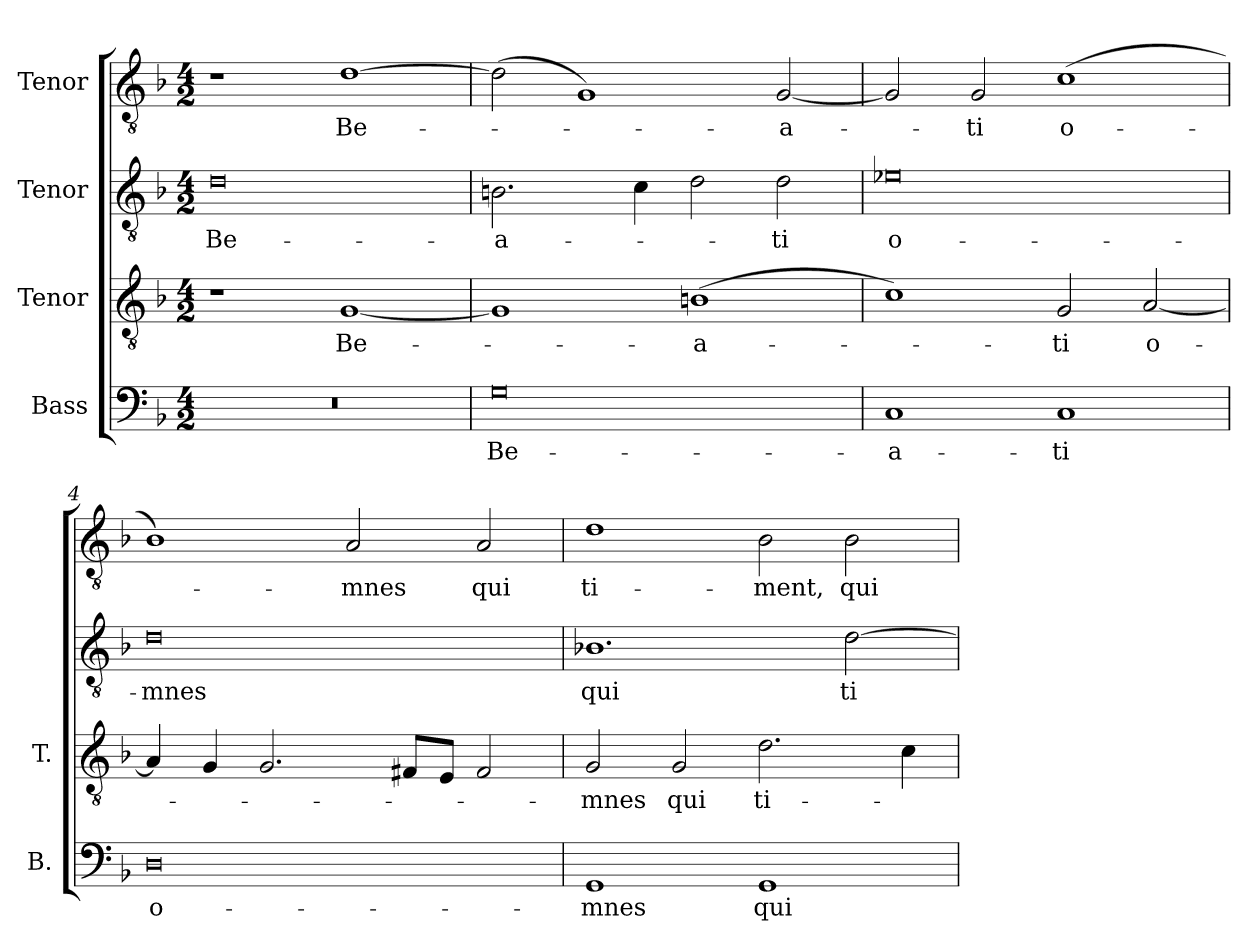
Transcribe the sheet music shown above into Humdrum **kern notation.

**kern	**text	**kern	**text	**kern	**text	**kern	**text
*part4	*part4	*part3	*part3	*part2	*part2	*part1	*part1
*staff4	*staff4	*staff3	*staff3	*staff2	*staff2	*staff1	*staff1
*I"Bass	*	*I"Tenor	*	*I"Tenor	*	*I"Tenor	*
*I'B.	*	*I'T.	*	*	*	*	*
!!LO:PB:g=z
*clefF4	*	*clefGv2	*	*clefGv2	*	*clefGv2	*
*	*	*ITrd7c12	*	*ITrd7c12	*	*ITrd7c12	*
*k[b-]	*	*k[b-]	*	*k[b-]	*	*k[b-]	*
*F:	*	*F:	*	*F:	*	*F:	*
*M4/2	*	*M4/2	*	*M4/2	*	*M4/2	*
*MM200	*	*MM200	*	*MM200	*	*MM200	*
=1	=1	=1	=1	=1	=1	=1	=1
!LO:N:vis=1	!	!	!	!	!	!	!
!	!	!	!	!	!LO:LY:b:color=#000000	!	!
0r	.	1r	.	0Di	Be-	1r	.
!	!	!	!LO:LY:b:color=#000000	!	!	!	!
!	!	!	!	!	!	!	!LO:LY:b:color=#000000
.	.	[1GGi	Be-	.	.	[1Di	Be-
=2	=2	=2	=2	=2	=2	=2	=2
!	!LO:LY:b:color=#000000	!	!	!	!	!	!
!	!	!	!	!	!LO:LY:b:color=#000000	!	!
0Gi	Be-	1GGi]	.	2.BBni\	-a-	(2Di\]	.
.	.	.	.	.	.	1GGi)	.
.	.	.	.	4Ci\	.	.	.
!	!	!	!LO:LY:b:color=#000000	!	!	!	!
.	.	(1BBni	-a-	2Di\	.	.	.
!	!	!	!	!	!LO:LY:b:color=#000000	!	!
!	!	!	!	!	!	!	!LO:LY:b:color=#000000
.	.	.	.	2Di\	-ti	[2GGi/	-a-
=3	=3	=3	=3	=3	=3	=3	=3
!	!LO:LY:b:color=#000000	!	!	!	!	!	!
!	!	!	!	!	!LO:LY:b:color=#000000	!	!
1Ci	-a-	1Ci)	.	0E-Xi	o-	2GGi/]	.
!	!	!	!	!	!	!	!LO:LY:b:color=#000000
.	.	.	.	.	.	2GGi/	-ti
!	!LO:LY:b:color=#000000	!	!	!	!	!	!
!	!	!	!LO:LY:b:color=#000000	!	!	!	!
!	!	!	!	!	!	!	!LO:LY:b:color=#000000
1Ci	-ti	2GGi/	-ti	.	.	(1Ci	o-
!	!	!	!LO:LY:b:color=#000000	!	!	!	!
.	.	[2AAi/	o-	.	.	.	.
=4	=4	=4	=4	=4	=4	=4	=4
!	!LO:LY:b:color=#000000	!	!	!	!	!	!
!	!	!	!	!	!LO:LY:b:color=#000000	!	!
0Di	o-	4AAi/]	.	0Di	-mnes	1BB-i)	.
.	.	4GGi/	.	.	.	.	.
.	.	2.GGi/	.	.	.	.	.
!	!	!	!	!	!	!	!LO:LY:b:color=#000000
.	.	.	.	.	.	2AAi/	-mnes
.	.	8FF#Xi/L	.	.	.	.	.
.	.	8EEi/J	.	.	.	.	.
!	!	!	!	!	!	!	!LO:LY:b:color=#000000
.	.	2FF#i/	.	.	.	2AAi/	qui
=5	=5	=5	=5	=5	=5	=5	=5
!	!LO:LY:b:color=#000000	!	!	!	!	!	!
!	!	!	!LO:LY:b:color=#000000	!	!	!	!
!	!	!	!	!	!LO:LY:b:color=#000000	!	!
!	!	!	!	!	!	!	!LO:LY:b:color=#000000
1GGi	-mnes	2GGi/	-mnes	1.BB-Xi	qui	1Di	ti-
!	!	!	!LO:LY:b:color=#000000	!	!	!	!
.	.	2GGi/	qui	.	.	.	.
!	!LO:LY:b:color=#000000	!	!	!	!	!	!
!	!	!	!LO:LY:b:color=#000000	!	!	!	!
!	!	!	!	!	!	!	!LO:LY:b:color=#000000
1GGi	qui	2.Di\	ti-	.	.	2BB-i\	-ment,
!	!	!	!	!	!LO:LY:b:color=#000000	!	!
!	!	!	!	!	!	!	!LO:LY:b:color=#000000
.	.	.	.	[2Di\	ti-	2BB-i\	qui
.	.	4Ci\	.	.	.	.	.
=	=	=	=	=	=	=	=
*-	*-	*-	*-	*-	*-	*-	*-
